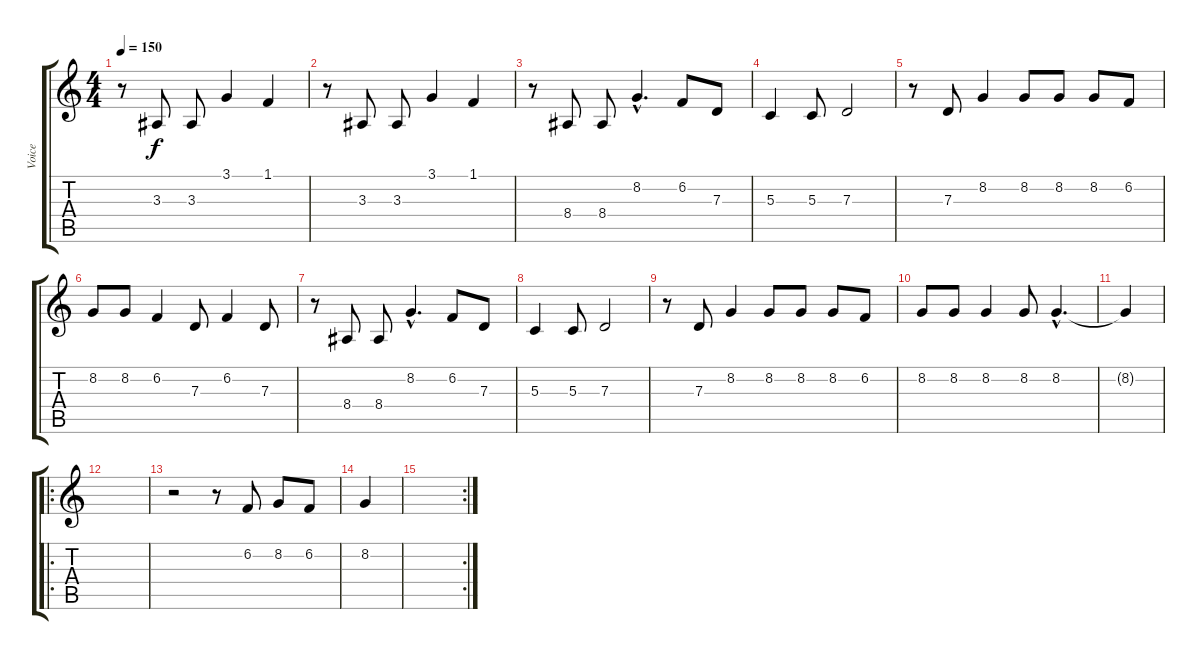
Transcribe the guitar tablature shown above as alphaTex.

\track ("Voice" "Voice") {instrument oboe}
\staff {score tabs}
\tuning (E4 B3 G3 D3 A2 E2) {hide}
\ts (4 4)
\tempo 150
\clef g2
\ks c
r.8{dy f} 3.3.8 3.3.8 3.1.4 1.1.4 |
r.8 3.3.8 3.3.8 3.1.4 1.1.4 |
r.8 8.4.8 8.4.8 8.2{hac}.4{d} 6.2.8 7.3.8 |
5.3.4 5.3.8 7.3.2 |
r.8 7.3.8 8.2.4 8.2.8 8.2.8 8.2.8 6.2.8 |
8.2.8 8.2.8 6.2.4 7.3.8 6.2.4 7.3.8 |
r.8 8.4.8 8.4.8 8.2{hac}.4{d} 6.2.8 7.3.8 |
5.3.4 5.3.8 7.3.2 |
r.8 7.3.8 8.2.4 8.2.8 8.2.8 8.2.8 6.2.8 |
8.2.8 8.2.8 8.2.4 8.2.8 8.2{hac}.4{d} |
8.2{t}.4 |
\ro
|
r.2 r.8 6.2.8 8.2.8 6.2.8 |
8.2.4 |
\rc 2
